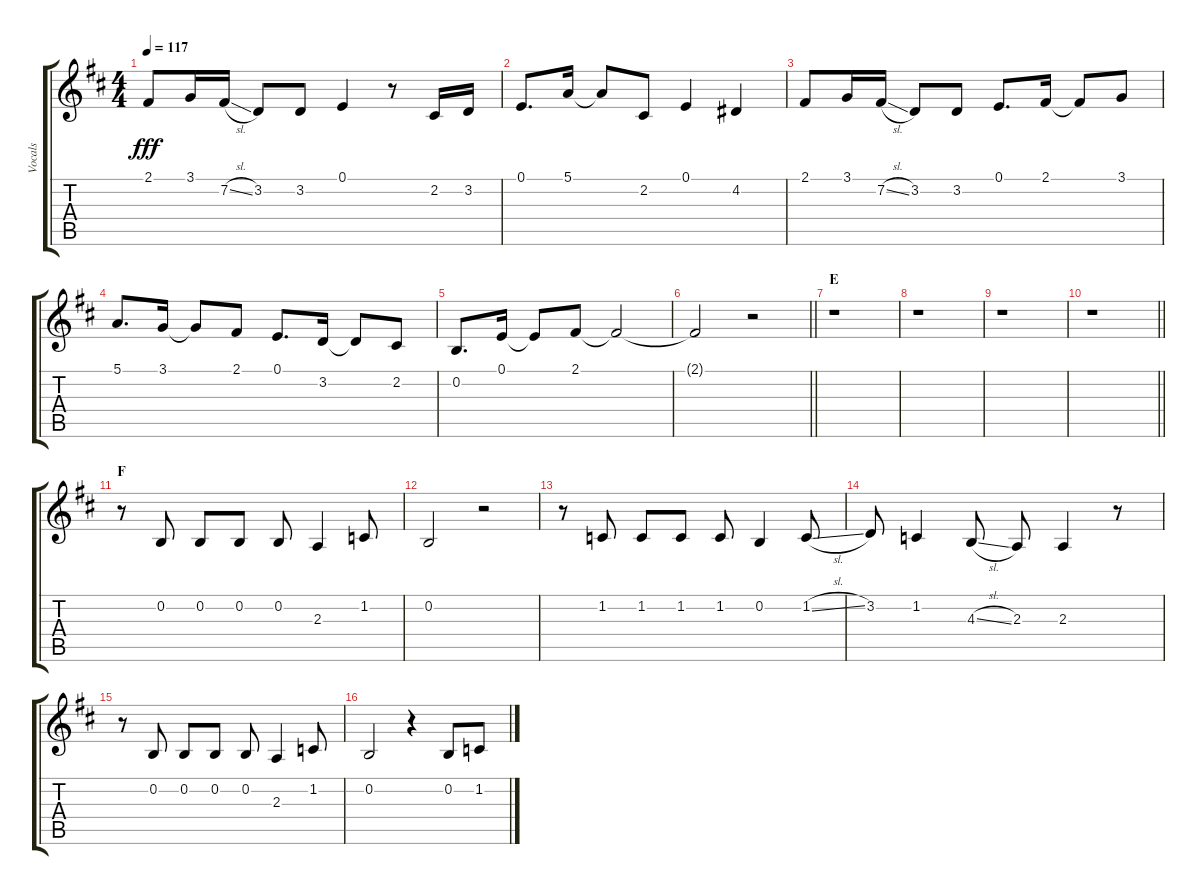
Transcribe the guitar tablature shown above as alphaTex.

\track ("Vocals" "Vocals") {instrument voiceoohs}
\staff {score tabs}
\tuning (E4 B3 G3 D3 A2 E2) {hide}
\ts (4 4)
\tempo 117
\clef g2
\ks d
2.1.8{dy fff} 3.1.16 7.2{sl}.16 3.2.8 3.2.8 0.1.4 r.8 2.2.16 3.2.16 |
0.1.8{d} 5.1.16 5.1{t}.8 2.2.8 0.1.4 4.2.4 |
2.1.8 3.1.16 7.2{sl}.16 3.2.8 3.2.8 0.1.8{d} 2.1.16 2.1{t}.8 3.1.8 |
5.1.8{d} 3.1.16 3.1{t}.8 2.1.8 0.1.8{d} 3.2.16 3.2{t}.8 2.2.8 |
0.2.8{d} 0.1.16 0.1{t}.8 2.1.8 2.1{t}.2 |
\barLineRight lightlight
2.1{t}.2 r.2 |
\section ("" "E")
r.1 |
r.1 |
r.1 |
\barLineRight lightlight
r.1 |
\section ("" "F")
r.8 0.2.8 0.2.8 0.2.8 0.2.8 2.3.4 1.2.8 |
0.2.2 r.2 |
r.8 1.2.8 1.2.8 1.2.8 1.2.8 0.2.4 1.2{sl}.8 |
3.2.8 1.2.4 4.3{sl}.8 2.3.8 2.3.4 r.8 |
r.8 0.2.8 0.2.8 0.2.8 0.2.8 2.3.4 1.2.8 |
0.2.2 r.4 0.2.8 1.2.8
